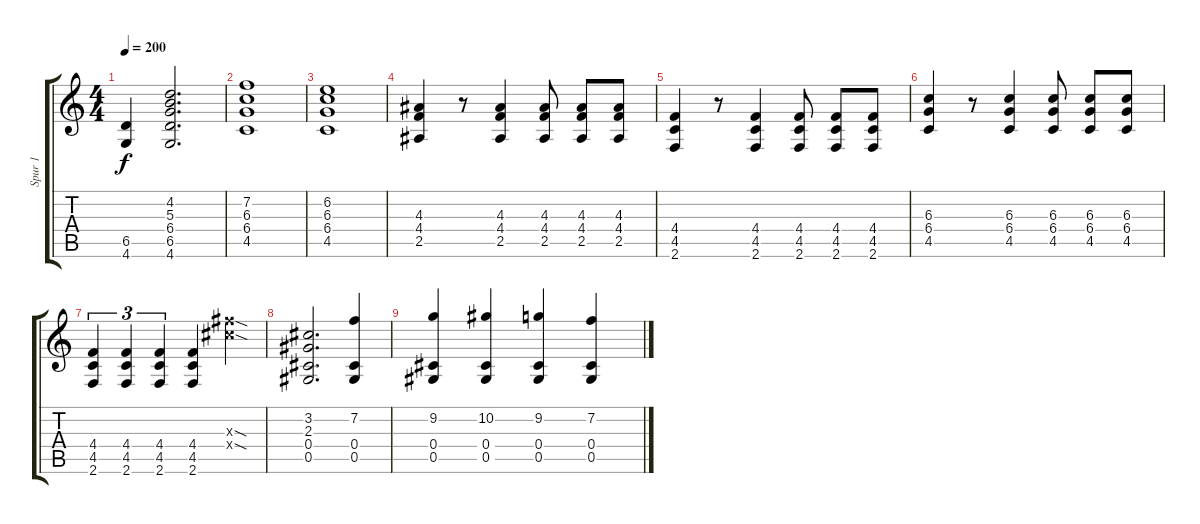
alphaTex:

\track ("Spur 1" "Spur 1") {instrument distortionguitar}
\staff {score tabs}
\tuning (Eb4 Bb3 Gb3 Db3 Ab2 Eb2) {hide}
\ts (4 4)
\tempo 200
\clef g2
\ks c
(6.5 4.6).4{dy f} (4.2 5.3 6.4 6.5 4.6).2{d} |
(7.2 6.3 6.4 4.5).1 |
(6.2 6.3 6.4 4.5).1 |
(4.3 4.4 2.5).4 r.8 (4.3 4.4 2.5).4 (4.3 4.4 2.5).8 (4.3 4.4 2.5).8 (4.3 4.4 2.5).8 |
(4.4 4.5 2.6).4 r.8 (4.4 4.5 2.6).4 (4.4 4.5 2.6).8 (4.4 4.5 2.6).8 (4.4 4.5 2.6).8 |
(6.3 6.4 4.5).4 r.8 (6.3 6.4 4.5).4 (6.3 6.4 4.5).8 (6.3 6.4 4.5).8 (6.3 6.4 4.5).8 |
(4.4 4.5 2.6).4{tu (3 2)} (4.4 4.5 2.6).4{tu (3 2)} (4.4 4.5 2.6).4{tu (3 2)} (4.4 4.5 2.6).4 (12.3{sod x} 12.4{sod x}).4 |
(3.2 2.3 0.4 0.5).2{d} (7.2 0.4 0.5).4 |
(9.2 0.4 0.5).4 (10.2 0.4 0.5).4 (9.2 0.4 0.5).4 (7.2 0.4 0.5).4
